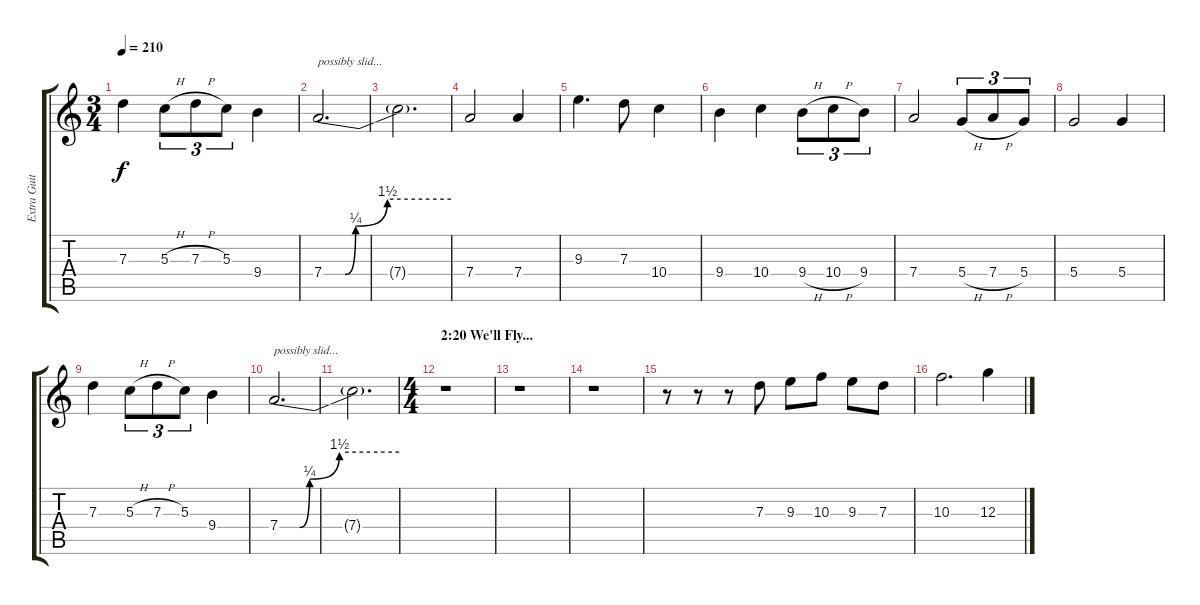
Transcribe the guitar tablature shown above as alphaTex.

\track ("Extra Guitar 2" "Extra Guit") {instrument distortionguitar}
\staff {score tabs}
\tuning (E4 B3 G3 D3 A2 E2) {hide}
\ts (3 4)
\tempo 210
\clef g2
\ks c
7.3.4{dy f} 5.3{h}.8{tu (3 2)} 7.3{h}.8{tu (3 2)} 5.3.8{tu (3 2)} 9.4.4 |
7.4{be (custom 0 0 10 0 15 1 30 6 60 6)}.2{d txt "possibly slid..."} |
7.4{t}.2{d} |
7.4.2 7.4.4 |
9.3.4{d} 7.3.8 10.4.4 |
9.4.4 10.4.4 9.4{h}.8{tu (3 2)} 10.4{h}.8{tu (3 2)} 9.4.8{tu (3 2)} |
7.4.2 5.4{h}.8{tu (3 2)} 7.4{h}.8{tu (3 2)} 5.4.8{tu (3 2)} |
5.4.2 5.4.4 |
7.3.4 5.3{h}.8{tu (3 2)} 7.3{h}.8{tu (3 2)} 5.3.8{tu (3 2)} 9.4.4 |
7.4{be (custom 0 0 10 0 15 1 30 6 60 6)}.2{d txt "possibly slid..."} |
7.4{t}.2{d} |
\ts (4 4)
\section ("" "2:20 We'll Fly...")
r.1 |
r.1 |
r.1 |
r.8 r.8 r.8 7.3.8 9.3.8 10.3.8 9.3.8 7.3.8 |
10.3.2{d} 12.3.4
